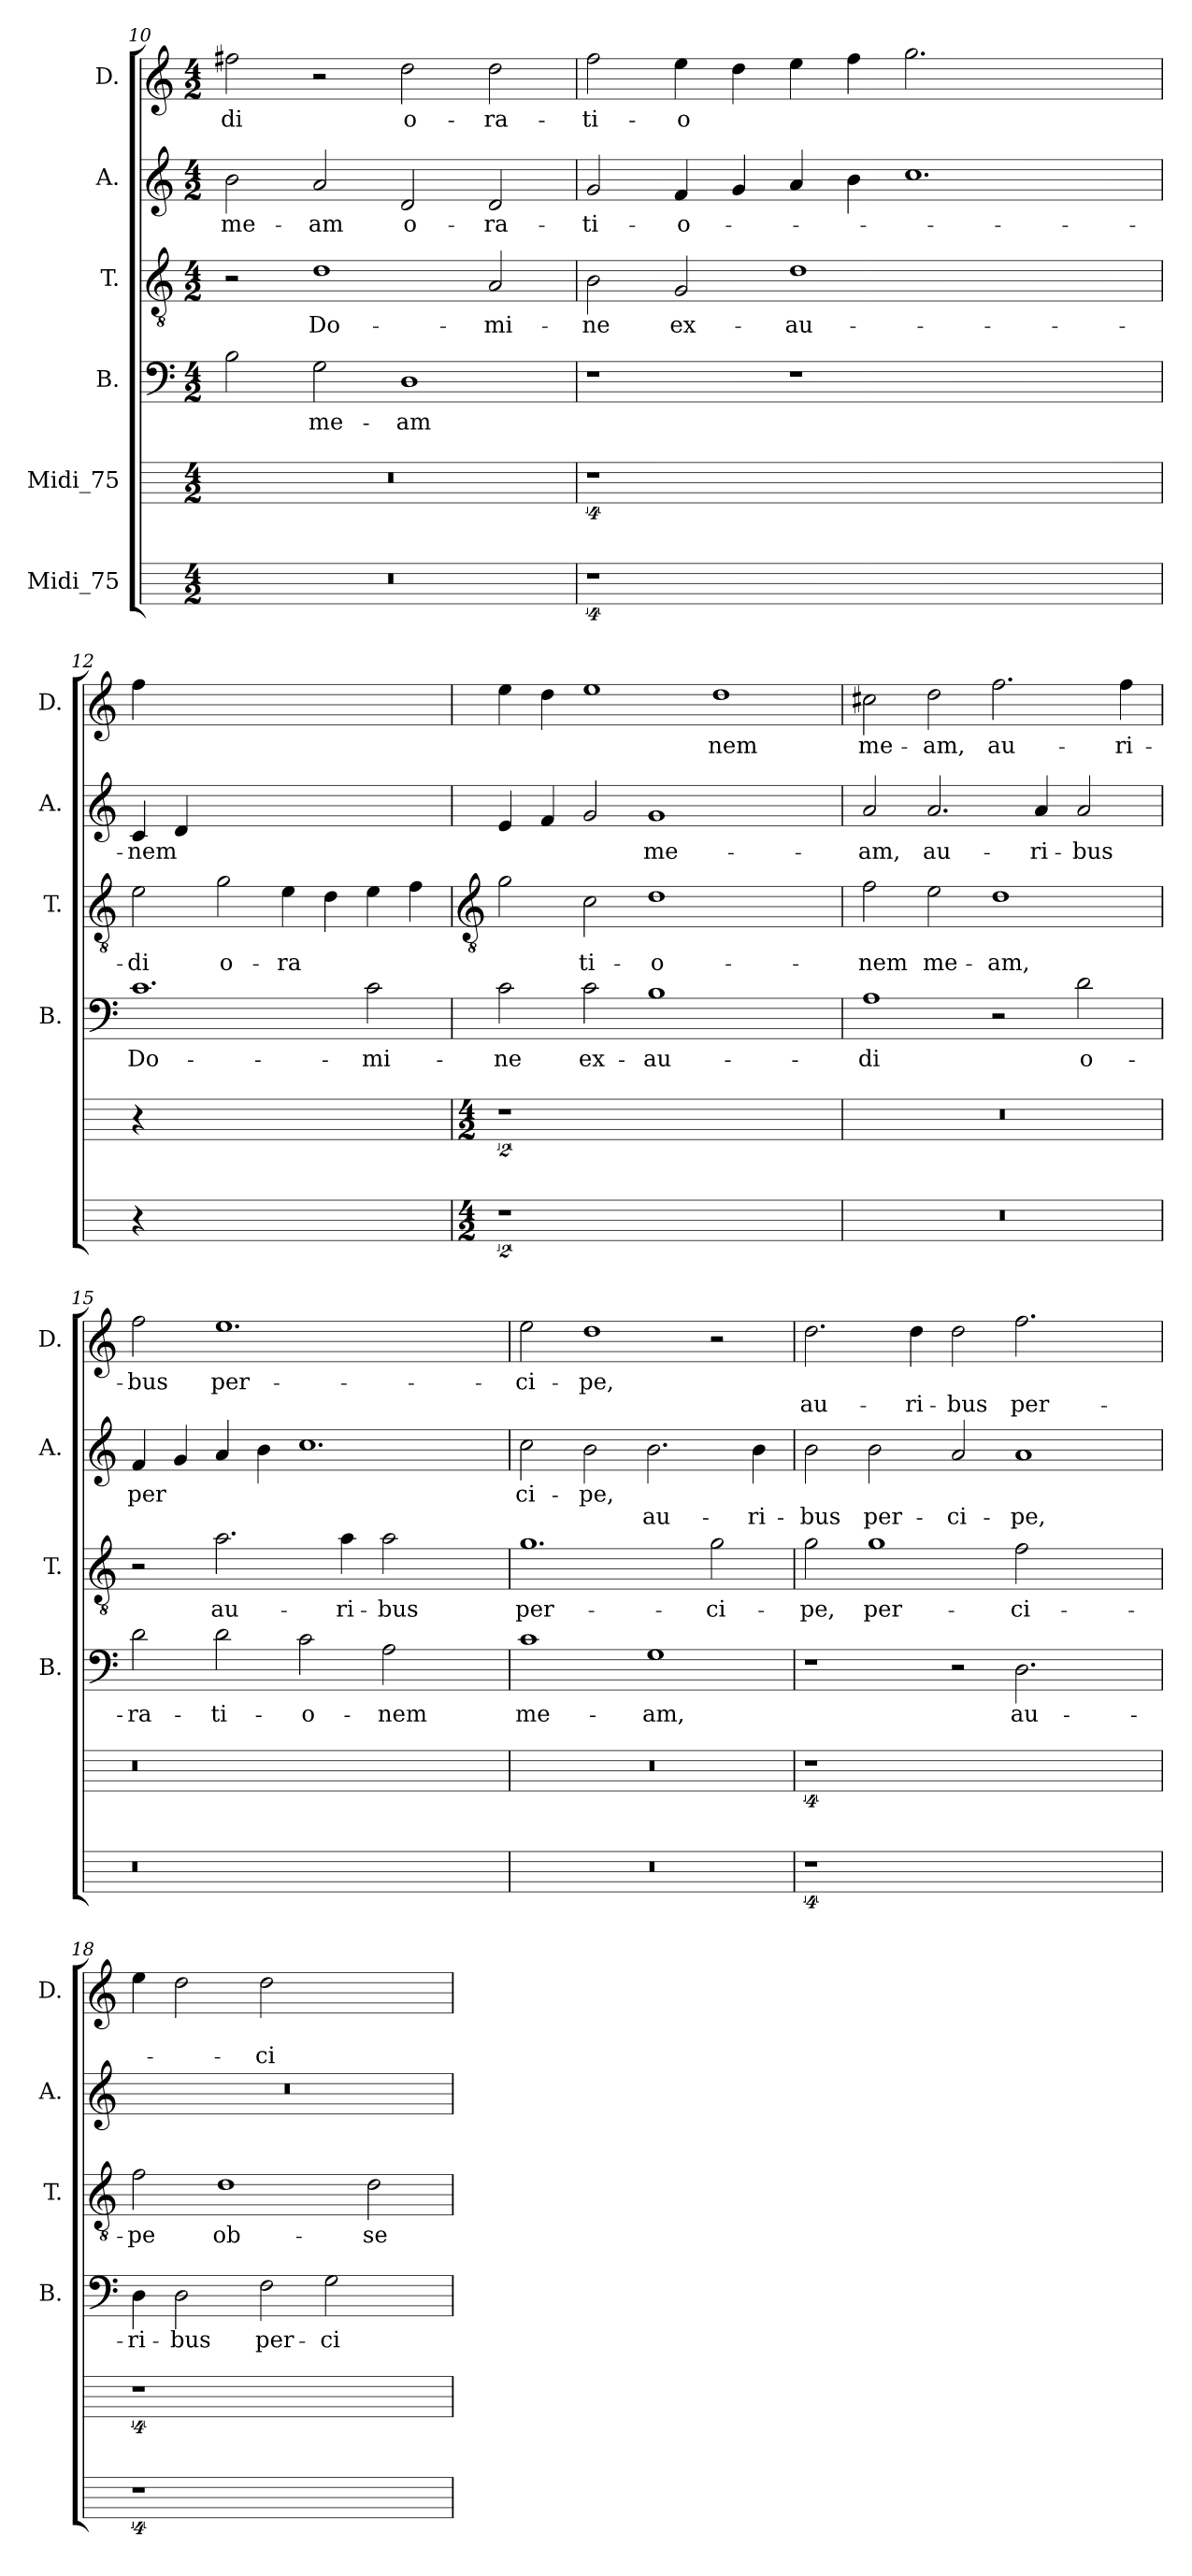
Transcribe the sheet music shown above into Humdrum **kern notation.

**kern	**kern	**kern	**text	**kern	**text	**kern	**text	**text	**kern	**text	**text
*part6	*part5	*part4	*part4	*part3	*part3	*part2	*part2	*part2	*part1	*part1	*part1
*staff6	*staff5	*staff4	*staff4	*staff3	*staff3	*staff2	*staff2	*staff2	*staff1	*staff1	*staff1
*I"Midi_75	*I"Midi_75	*I"B.	*	*I"T.	*	*I"A.	*	*	*I"D.	*	*
*	*	*I'B.	*	*I'T.	*	*I'A.	*	*	*I'D.	*	*
*	*	*clefF4	*	*clefGv2	*	*clefG2	*	*	*clefG2	*	*
*	*	*k[]	*	*k[]	*	*k[]	*	*	*k[]	*	*
*	*	*C:	*	*C:	*	*C:	*	*	*C:	*	*
*M4/2	*M4/2	*M4/2	*	*M4/2	*	*M4/2	*	*	*M4/2	*	*
=10	=10	=10	=10	=10	=10	=10	=10	=10	=10	=10	=10
!	!	!	!	!	!	!	!LO:LY:b	!	!	!LO:LY:b	!
0r	0r	2B	.	2r	.	2b	me-	.	2ff#X	-di	.
!	!	!	!LO:LY:b	!	!LO:LY:b	!	!LO:LY:b	!	!	!	!
.	.	2G	me-	1d	Do-	2a	-am	.	2r	.	.
!	!	!	!LO:LY:b	!	!	!	!LO:LY:b	!	!	!LO:LY:b	!
.	.	1D	-am	.	.	2d	o-	.	2dd	o-	.
!	!	!	!	!	!LO:LY:b	!	!LO:LY:b	!	!	!LO:LY:b	!
.	.	.	.	2A	-mi-	2d	-ra-	.	2dd	-ra-	.
=11	=11	=11	=11	=11	=11	=11	=11	=11	=11	=11	=11
!	!	!	!	!	!LO:LY:b	!	!LO:LY:b	!	!	!LO:LY:b	!
4%9r	4%9r	1r	.	2B	-ne	2g	-ti-	.	2ff	-ti-	.
!	!	!	!	!	!LO:LY:b	!	!LO:LY:b	!	!	!LO:LY:b	!
.	.	.	.	2G	ex-	4f	-o-	.	4ee	-o	.
.	.	.	.	.	.	4g	.	.	4dd	.	.
!	!	!	!	!	!LO:LY:b	!	!	!	!	!	!
.	.	1r	.	1d	-au-	4a	.	.	4ee	.	.
.	.	.	.	.	.	4b	.	.	4ff	.	.
.	.	.	.	.	.	1.cc	.	.	2.gg	.	.
.	.	1ryy	.	1ryy	.	.	.	.	.	.	.
2.ryy	2.ryy	.	.	.	.	.	.	.	2.ryy	.	.
=12	=12	=12	=12	=12	=12	=12	=12	=12	=12	=12	=12
!	!	!	!LO:LY:b	!	!LO:LY:b	!	!LO:LY:b	!	!	!	!
4r	4r	1.c	Do-	2e	-di	4c	-nem	.	4ff	.	.
1..ryy	1..ryy	.	.	.	.	4d	.	.	1..ryy	.	.
!	!	!	!	!	!LO:LY:b	!	!	!	!	!	!
.	.	.	.	2g	o-	1.ryy	.	.	.	.	.
!	!	!	!	!	!LO:LY:b	!	!	!	!	!	!
.	.	.	.	4e	-ra	.	.	.	.	.	.
.	.	.	.	4d	.	.	.	.	.	.	.
!	!	!	!LO:LY:b	!	!	!	!	!	!	!	!
.	.	2c	-mi-	4e	.	.	.	.	.	.	.
.	.	.	.	4f	.	.	.	.	.	.	.
!!LO:LB:g=z
=13	=13	=13	=13	=13	=13	=13	=13	=13	=13	=13	=13
*	*	*	*	*clefGv2	*	*	*	*	*	*	*
*M4/2	*M4/2	*	*	*	*	*	*	*	*	*	*
!	!	!	!LO:LY:b	!	!	!	!	!	!	!	!
2%5r	2%5r	2c	-ne	2g	.	4e	.	.	4ee	.	.
.	.	.	.	.	.	4f	.	.	4dd	.	.
!	!	!	!LO:LY:b	!	!LO:LY:b	!	!	!	!	!	!
.	.	2c	ex-	2c	ti-	2g	.	.	1ee	.	.
!	!	!	!LO:LY:b	!	!LO:LY:b	!	!LO:LY:b	!	!	!	!
.	.	1B	-au-	1d	-o-	1g	me-	.	.	.	.
!	!	!	!	!	!	!	!	!	!	!LO:LY:b	!
.	.	.	.	.	.	.	.	.	1dd	nem	.
.	.	2ryy	.	2ryy	.	2ryy	.	.	.	.	.
=14	=14	=14	=14	=14	=14	=14	=14	=14	=14	=14	=14
!	!	!	!LO:LY:b	!	!LO:LY:b	!	!LO:LY:b	!	!	!LO:LY:b	!
0r	0r	1A	-di	2f	-nem	2a	-am,	.	2cc#X	me-	.
!	!	!	!	!	!LO:LY:b	!	!LO:LY:b	!	!	!LO:LY:b	!
.	.	.	.	2e	me-	2.a	au-	.	2dd	-am,	.
!	!	!	!	!	!LO:LY:b	!	!	!	!	!LO:LY:b	!
.	.	2r	.	1d	-am,	.	.	.	2.ff	au-	.
!	!	!	!	!	!	!	!LO:LY:b	!	!	!	!
.	.	.	.	.	.	4a	-ri-	.	.	.	.
!	!	!	!LO:LY:b	!	!	!	!LO:LY:b	!	!	!	!
.	.	2d	o-	.	.	2a	-bus	.	.	.	.
!	!	!	!	!	!	!	!	!	!	!LO:LY:b	!
.	.	.	.	.	.	.	.	.	4ff	-ri-	.
=15	=15	=15	=15	=15	=15	=15	=15	=15	=15	=15	=15
!	!	!	!LO:LY:b	!	!	!	!LO:LY:b	!	!	!LO:LY:b	!
0r	0r	2d	-ra-	2r	.	4f	per	.	2ff	-bus	.
.	.	.	.	.	.	4g	.	.	.	.	.
!	!	!	!LO:LY:b	!	!LO:LY:b	!	!	!	!	!LO:LY:b	!
.	.	2d	-ti-	2.a	au-	4a	.	.	1.ee	per-	.
.	.	.	.	.	.	4b	.	.	.	.	.
!	!	!	!LO:LY:b	!	!	!	!	!	!	!	!
.	.	2c	-o-	.	.	1.cc	.	.	.	.	.
!	!	!	!	!	!LO:LY:b	!	!	!	!	!	!
.	.	.	.	4a	-ri-	.	.	.	.	.	.
!	!	!	!LO:LY:b	!	!LO:LY:b	!	!	!	!	!	!
.	.	2A	-nem	2a	-bus	.	.	.	.	.	.
2ryy	2ryy	2ryy	.	2ryy	.	.	.	.	2ryy	.	.
=16	=16	=16	=16	=16	=16	=16	=16	=16	=16	=16	=16
!	!	!	!LO:LY:b	!	!LO:LY:b	!	!LO:LY:b	!	!	!LO:LY:b	!
0r	0r	1c	me-	1.g	per-	2cc	ci-	.	2ee	-ci-	.
!	!	!	!	!	!	!	!LO:LY:b	!	!	!LO:LY:b	!
.	.	.	.	.	.	2b	-pe,	.	1dd	-pe,	.
!	!	!	!LO:LY:b	!	!	!	!	!LO:LY:b	!	!	!
.	.	1G	-am,	.	.	2.b	.	au-	.	.	.
!	!	!	!	!	!LO:LY:b	!	!	!	!	!	!
.	.	.	.	2g	-ci-	.	.	.	2r	.	.
!	!	!	!	!	!	!	!	!LO:LY:b	!	!	!
.	.	.	.	.	.	4b	.	-ri-	.	.	.
=17	=17	=17	=17	=17	=17	=17	=17	=17	=17	=17	=17
!	!	!	!	!	!LO:LY:b	!	!	!LO:LY:b	!	!	!LO:LY:b
4%9r	4%9r	1r	.	2g	-pe,	2b	.	-bus	2.dd	.	au-
!	!	!	!	!	!LO:LY:b	!	!	!LO:LY:b	!	!	!
.	.	.	.	1g	per-	2b	.	per-	.	.	.
!	!	!	!	!	!	!	!	!	!	!	!LO:LY:b
.	.	.	.	.	.	.	.	.	4dd	.	-ri-
!	!	!	!	!	!	!	!	!LO:LY:b	!	!	!LO:LY:b
.	.	2r	.	.	.	2a	.	-ci-	2dd	.	-bus
!	!	!	!LO:LY:b	!	!LO:LY:b	!	!	!LO:LY:b	!	!	!LO:LY:b
.	.	2.D	au-	2f	-ci-	1a	.	-pe,	2.ff	.	per-
.	.	.	.	2ryy	.	.	.	.	.	.	.
4ryy	4ryy	4ryy	.	.	.	.	.	.	4ryy	.	.
=18	=18	=18	=18	=18	=18	=18	=18	=18	=18	=18	=18
!	!	!	!LO:LY:b	!	!LO:LY:b	!	!	!	!	!	!
4%5r	4%5r	4D	-ri-	2f	-pe	0r	.	.	4ee	.	.
!	!	!	!LO:LY:b	!	!	!	!	!	!	!	!
.	.	2D	-bus	.	.	.	.	.	2dd	.	.
!	!	!	!	!	!LO:LY:b	!	!	!	!	!	!
.	.	.	.	1d	ob-	.	.	.	.	.	.
!	!	!	!LO:LY:b	!	!	!	!	!	!	!	!LO:LY:b
.	.	2F	per-	.	.	.	.	.	2dd	.	-ci-
!	!	!	!LO:LY:b	!	!	!	!	!	!	!	!
2.ryy	2.ryy	2G	-ci-	.	.	.	.	.	2.ryy	.	.
!	!	!	!	!	!LO:LY:b	!	!	!	!	!	!
.	.	.	.	2d	-se-	.	.	.	.	.	.
.	.	4ryy	.	.	.	.	.	.	.	.	.
=	=	=	=	=	=	=	=	=	=	=	=
*-	*-	*-	*-	*-	*-	*-	*-	*-	*-	*-	*-
